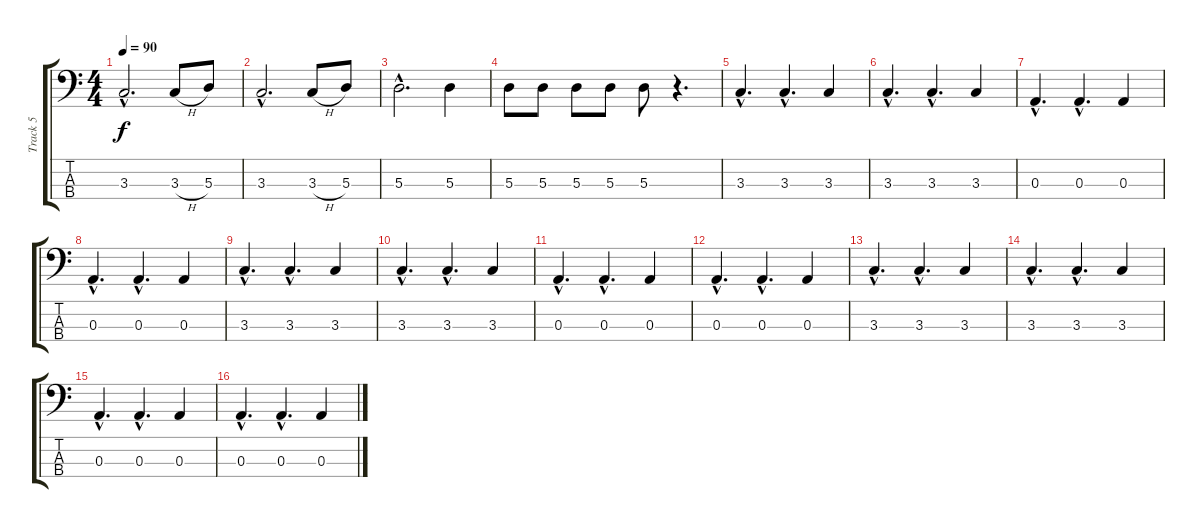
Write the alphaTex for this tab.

\track ("Track 5" "Track 5") {instrument electricbasspick}
\staff {score tabs}
\tuning (G2 D2 A1 E1) {hide}
\ts (4 4)
\tempo 90
\clef f4
\ks c
3.3{hac}.2{d dy f} 3.3{h}.8 5.3.8 |
3.3{hac}.2{d} 3.3{h}.8 5.3.8 |
5.3{hac}.2{d} 5.3.4 |
5.3.8 5.3.8 5.3.8 5.3.8 5.3.8 r.4{d} |
3.3{hac}.4{d} 3.3{hac}.4{d} 3.3.4 |
3.3{hac}.4{d} 3.3{hac}.4{d} 3.3.4 |
0.3{hac}.4{d} 0.3{hac}.4{d} 0.3.4 |
0.3{hac}.4{d} 0.3{hac}.4{d} 0.3.4 |
3.3{hac}.4{d} 3.3{hac}.4{d} 3.3.4 |
3.3{hac}.4{d} 3.3{hac}.4{d} 3.3.4 |
0.3{hac}.4{d} 0.3{hac}.4{d} 0.3.4 |
0.3{hac}.4{d} 0.3{hac}.4{d} 0.3.4 |
3.3{hac}.4{d} 3.3{hac}.4{d} 3.3.4 |
3.3{hac}.4{d} 3.3{hac}.4{d} 3.3.4 |
0.3{hac}.4{d} 0.3{hac}.4{d} 0.3.4 |
0.3{hac}.4{d} 0.3{hac}.4{d} 0.3.4
